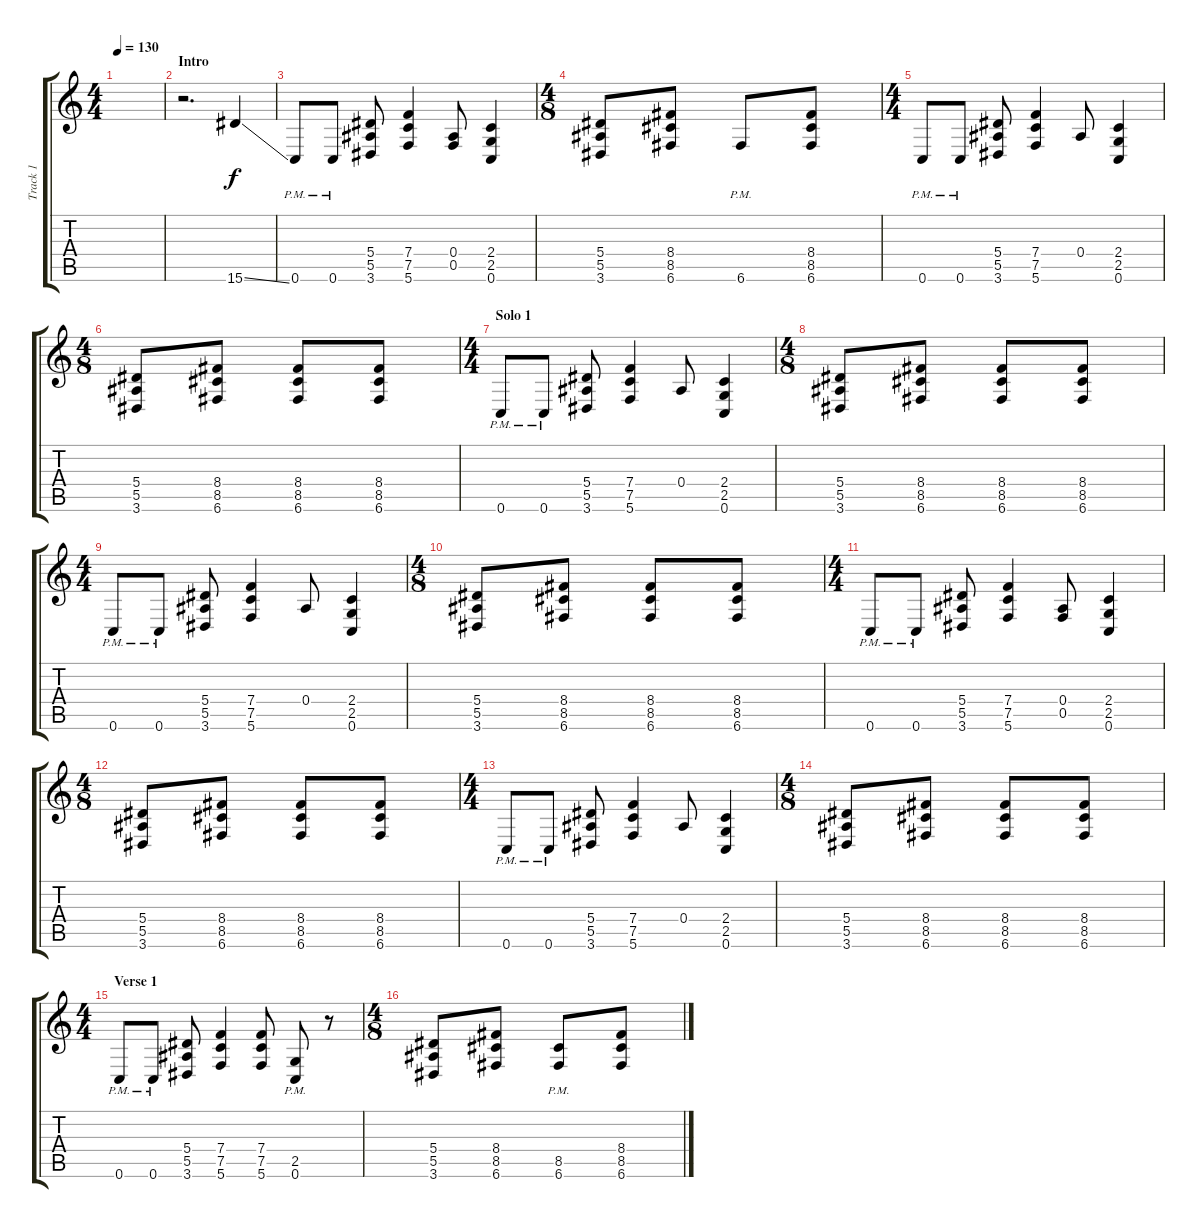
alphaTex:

\track ("Track 1" "Track 1") {instrument distortionguitar}
\staff {score tabs}
\tuning (C4 G3 Eb3 Bb2 F2 C2) {hide}
\ts (4 4)
\tempo 130
\clef g2
\ks c
|
\section ("" "Intro")
r.2{d} 15.6{ss}.4 |
0.6{pm}.8 0.6{pm}.8 (5.4 5.5 3.6).8 (7.4 7.5 5.6).4 (0.4 0.5).8 (2.4 2.5 0.6).4 |
\ts (4 8)
(5.4 5.5 3.6).8 (8.4 8.5 6.6).8 6.6{pm}.8 (8.4 8.5 6.6).8 |
\ts (4 4)
0.6{pm}.8 0.6{pm}.8 (5.4 5.5 3.6).8 (7.4 7.5 5.6).4 0.4.8 (2.4 2.5 0.6).4 |
\ts (4 8)
(5.4 5.5 3.6).8 (8.4 8.5 6.6).8 (8.4 8.5 6.6).8 (8.4 8.5 6.6).8 |
\ts (4 4)
\section ("" "Solo 1")
0.6{pm}.8 0.6{pm}.8 (5.4 5.5 3.6).8 (7.4 7.5 5.6).4 0.4.8 (2.4 2.5 0.6).4 |
\ts (4 8)
(5.4 5.5 3.6).8 (8.4 8.5 6.6).8 (8.4 8.5 6.6).8 (8.4 8.5 6.6).8 |
\ts (4 4)
0.6{pm}.8 0.6{pm}.8 (5.4 5.5 3.6).8 (7.4 7.5 5.6).4 0.4.8 (2.4 2.5 0.6).4 |
\ts (4 8)
(5.4 5.5 3.6).8 (8.4 8.5 6.6).8 (8.4 8.5 6.6).8 (8.4 8.5 6.6).8 |
\ts (4 4)
0.6{pm}.8 0.6{pm}.8 (5.4 5.5 3.6).8 (7.4 7.5 5.6).4 (0.4 0.5).8 (2.4 2.5 0.6).4 |
\ts (4 8)
(5.4 5.5 3.6).8 (8.4 8.5 6.6).8 (8.4 8.5 6.6).8 (8.4 8.5 6.6).8 |
\ts (4 4)
0.6{pm}.8 0.6{pm}.8 (5.4 5.5 3.6).8 (7.4 7.5 5.6).4 0.4.8 (2.4 2.5 0.6).4 |
\ts (4 8)
(5.4 5.5 3.6).8 (8.4 8.5 6.6).8 (8.4 8.5 6.6).8 (8.4 8.5 6.6).8 |
\ts (4 4)
\section ("" "Verse 1")
0.6{pm}.8 0.6{pm}.8 (5.4 5.5 3.6).8 (7.4 7.5 5.6).4 (7.4 7.5 5.6).8 (2.5{pm} 0.6{pm}).8 r.8 |
\ts (4 8)
(5.4 5.5 3.6).8 (8.4 8.5 6.6).8 (8.5{pm} 6.6{pm}).8 (8.4 8.5 6.6).8
